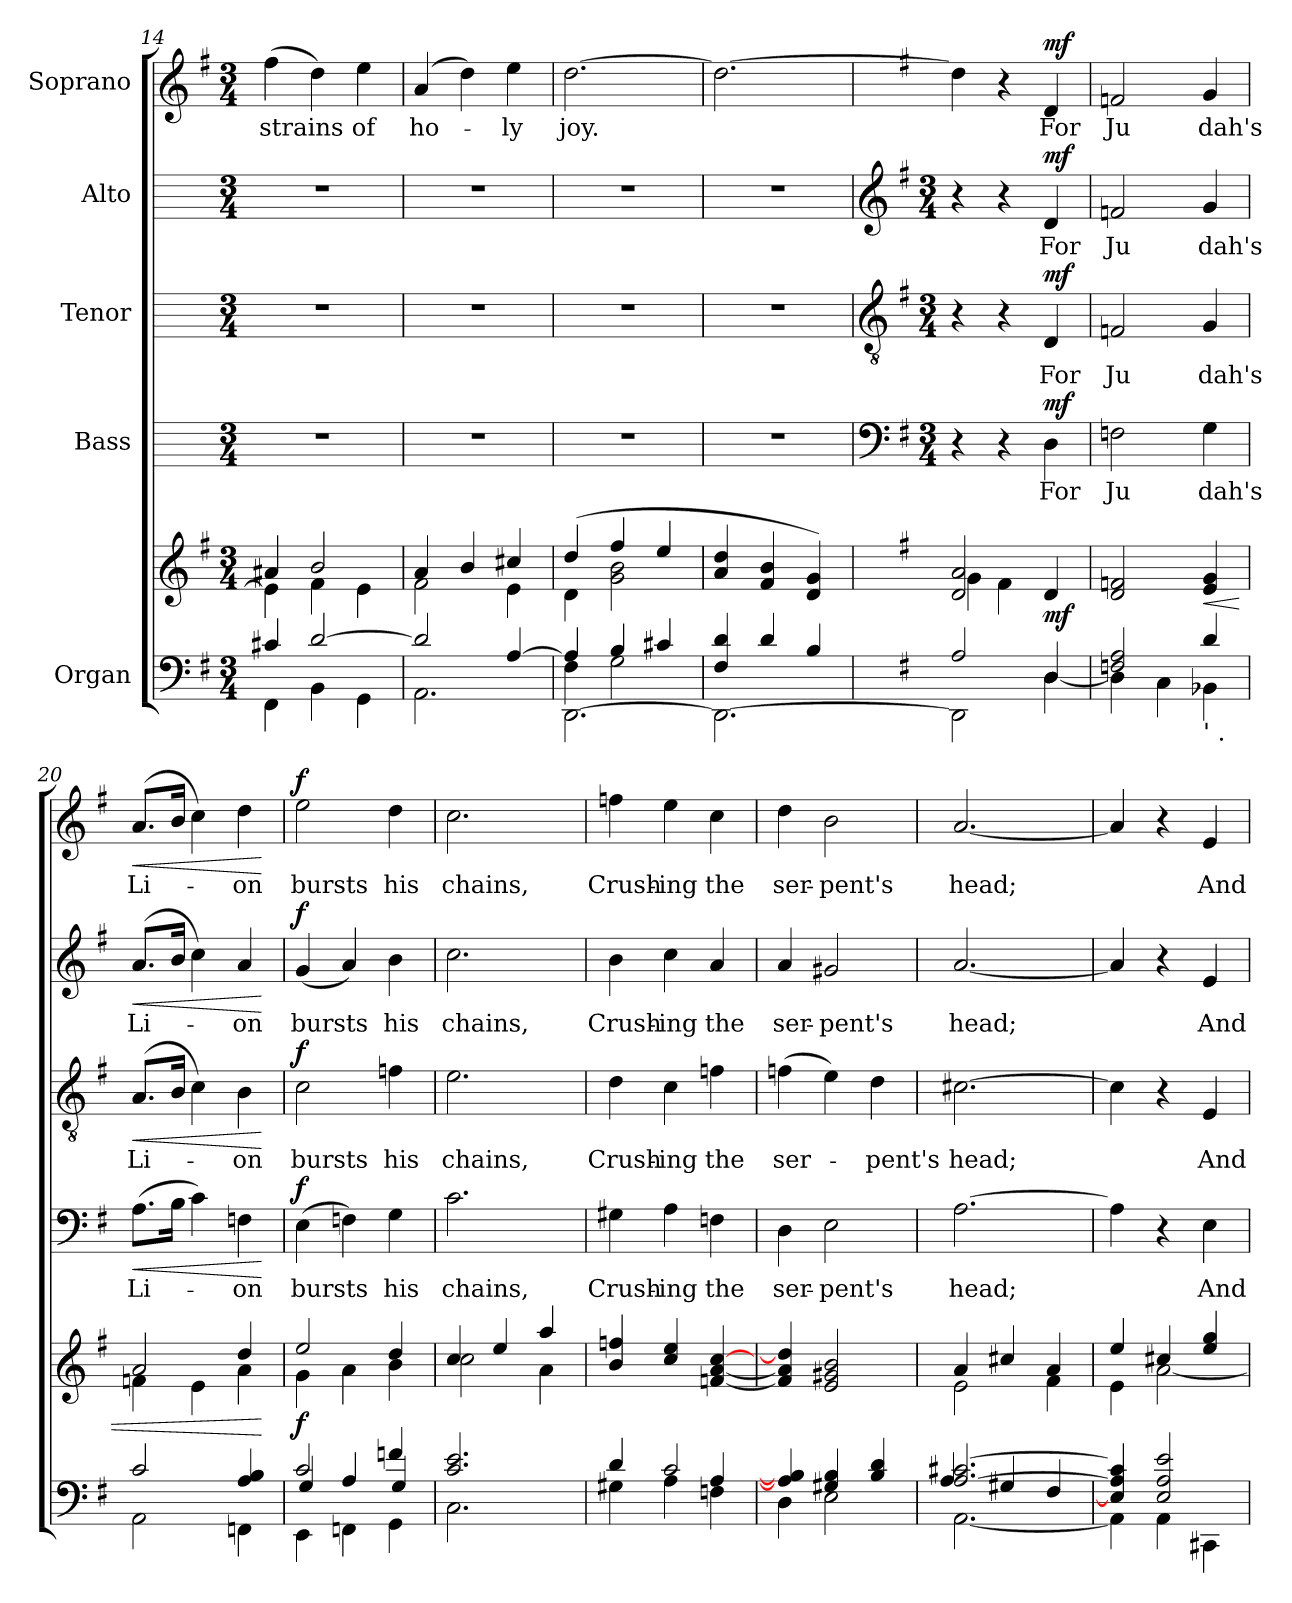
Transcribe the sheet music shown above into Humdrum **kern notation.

**kern	**kern	**dynam	**kern	**text	**dynam	**kern	**text	**dynam	**kern	**text	**dynam	**kern	**text	**dynam
*part5	*part5	*part5	*part4	*part4	*part4	*part3	*part3	*part3	*part2	*part2	*part2	*part1	*part1	*part1
*staff6	*staff5	*staff5/6	*staff4	*staff4	*staff4	*staff3	*staff3	*staff3	*staff2	*staff2	*staff2	*staff1	*staff1	*staff1
*I"Organ	*	*	*I"Bass	*	*	*I"Tenor	*	*	*I"Alto	*	*	*I"Soprano	*	*
*clefF4	*clefG2	*	*	*	*	*	*	*	*	*	*	*clefG2	*	*
*k[f#]	*k[f#]	*	*	*	*	*	*	*	*	*	*	*k[f#]	*	*
*G:	*G:	*	*	*	*	*	*	*	*	*	*	*G:	*	*
*M3/4	*M3/4	*	*M3/4	*	*	*M3/4	*	*	*M3/4	*	*	*M3/4	*	*
=14	=14	=14	=14	=14	=14	=14	=14	=14	=14	=14	=14	=14	=14	=14
*^	*	*	*	*	*	*	*	*	*	*	*	*	*	*
!	!LO:N:vis=1	!	!	!	!	!	!	!	!	!	!	!	!	!LO:LY:b	!
*	*^	*^	*	*	*	*	*	*	*	*	*	*	*	*	*
4c#X/	2.ryy	4FF#\	4a#X/	4e\]	.	2.r	.	.	2.r	.	.	2.r	.	.	(>4ff#	strains	.
[2d/	.	4BB\	2b/	4f#\	.	.	.	.	.	.	.	.	.	.	4dd)	.	.
!	!	!	!	!	!	!	!	!	!	!	!	!	!	!	!	!LO:LY:b	!
.	.	4GG\	.	4e\	.	.	.	.	.	.	.	.	.	.	4ee	of	.
=15	=15	=15	=15	=15	=15	=15	=15	=15	=15	=15	=15	=15	=15	=15	=15	=15	=15
!	!LO:N:vis=1	!	!	!	!	!	!	!	!	!	!	!	!	!	!	!LO:LY:b	!
2d/]	2.ryy	2.AA\	4a/	2f#\	.	2.r	.	.	2.r	.	.	2.r	.	.	(4a	ho-	.
.	.	.	4b/	.	.	.	.	.	.	.	.	.	.	.	4dd)	.	.
!	!	!	!	!	!	!	!	!	!	!	!	!	!	!	!	!LO:LY:b	!
[4A/	.	.	4cc#X/	4e\	.	.	.	.	.	.	.	.	.	.	4ee	ly	.
=16	=16	=16	=16	=16	=16	=16	=16	=16	=16	=16	=16	=16	=16	=16	=16	=16	=16
!	!	!	!	!	!	!	!	!	!	!	!	!	!	!	!	!LO:LY:b	!
4A/]	4F#\	[2.DD\	(<4dd/	4d\	.	2.r	.	.	2.r	.	.	2.r	.	.	[2.dd	joy.	.
4B/	2G\	.	4ff#/	2g\ 2b\	.	.	.	.	.	.	.	.	.	.	.	.	.
4c#X/	.	.	4ee/	.	.	.	.	.	.	.	.	.	.	.	.	.	.
=17	=17	=17	=17	=17	=17	=17	=17	=17	=17	=17	=17	=17	=17	=17	=17	=17	=17
4F#/ 4d/	2ryy	2.DD\_	4a/ 4dd/	2ryy	.	2.r	.	.	2.r	.	.	2.r	.	.	2.dd_	.	.
4d/	.	.	4f#/ 4b/	.	.	.	.	.	.	.	.	.	.	.	.	.	.
4B/	4ryy	.	4d/ 4g/)	4ryy	.	.	.	.	.	.	.	.	.	.	.	.	.
!!LO:LB:g=z
=18	=18	=18	=18	=18	=18	=18	=18	=18	=18	=18	=18	=18	=18	=18	=18	=18	=18
*	*	*	*	*	*	*clefF4	*	*	*clefGv2	*	*	*clefG2	*	*	*	*	*
*	*	*	*	*	*	*k[f#]	*	*	*k[f#]	*	*	*k[f#]	*	*	*	*	*
*	*	*	*	*	*	*G:	*	*	*G:	*	*	*G:	*	*	*	*	*
*	*	*	*	*	*	*M3/4	*	*	*M3/4	*	*	*M3/4	*	*	*	*	*
2A/	2DD\]	2ryy	2d/ 2a/	4g\	.	4r	.	.	4r	.	.	4r	.	.	4dd]	.	.
.	.	.	.	4f#\	.	4r	.	.	4r	.	.	4r	.	.	4r	.	.
!	!	!	!	!	!LO:DY:b	!	!LO:LY:b	!LO:DY:b	!	!LO:LY:b	!LO:DY:b	!	!LO:LY:b	!LO:DY:b	!	!LO:LY:b	!LO:DY:b
4D/	[4D\	4ryy	4d/	4ryy	mf	4D	For	mf	4D	For	mf	4d	For	mf	4d	For	mf
=19	=19	=19	=19	=19	=19	=19	=19	=19	=19	=19	=19	=19	=19	=19	=19	=19	=19
!	!	!	!	!	!	!	!LO:LY:b	!	!	!LO:LY:b	!	!	!LO:LY:b	!	!	!LO:LY:b	!
2Fn/ 2A/	4D\]	2ryy	2d/ 2fn/	2ryy	.	2Fn	Ju	.	2Fn	Ju	.	2fn	Ju	.	2fn	Ju	.
.	4C\	.	.	.	.	.	.	.	.	.	.	.	.	.	.	.	.
!LO:TX:b:t='    .	!	!	!	!	!	!	!	!	!	!	!	!	!	!	!	!	!
!	!	!	!	!	!LO:HP:b	!	!LO:LY:b	!	!	!LO:LY:b	!	!	!LO:LY:b	!	!	!LO:LY:b	!
4d/	4BB-X\	4ryy	4e/ 4g/	4ryy	<	4G	dah's	.	4G	dah's	.	4g	dah's	.	4g	dah's	.
=20	=20	=20	=20	=20	=20	=20	=20	=20	=20	=20	=20	=20	=20	=20	=20	=20	=20
!	!	!	!	!	!	!	!LO:LY:b	!LO:HP:b	!	!LO:LY:b	!LO:HP:b	!	!LO:LY:b	!LO:HP:b	!	!LO:LY:b	!LO:HP:b
2c/	2AA\	2ryy	2a/	4fn\	.	(>8.AL	Li-	<	(<8.AL	Li-	<	(<8.aL	Li-	<	(<8.aL	Li-	<
.	.	.	.	.	.	16BJ	.	.	16BJ	.	.	16bJ	.	.	16bJ	.	.
.	.	.	.	4e\	.	4c)	.	.	4c)	.	.	4cc)	.	.	4cc)	.	.
!	!	!	!	!	!	!	!LO:LY:b	!	!	!LO:LY:b	!	!	!LO:LY:b	!	!	!LO:LY:b	!
4A/ 4B/	4FFn\	4ryy	4dd/	4a\	.	4Fn	on	.	4B	on	.	4a	on	.	4dd	on	.
*v	*v	*v	*	*	*	*	*	*	*	*	*	*	*	*	*	*	*
*	*v	*v	*	*	*	*	*	*	*	*	*	*	*	*	*
.	.	[	.	.	[	.	.	[	.	.	[	.	.	[
=21	=21	=21	=21	=21	=21	=21	=21	=21	=21	=21	=21	=21	=21	=21
*^	*^	*	*	*	*	*	*	*	*	*	*	*	*	*
*	*^	*	*	*	*	*	*	*	*	*	*	*	*	*	*	*
!	!	!	!	!	!LO:DY:b	!	!LO:LY:b	!LO:DY:b	!	!LO:LY:b	!LO:DY:b	!	!LO:LY:b	!LO:DY:b	!	!LO:LY:b	!LO:DY:b
2c/	4EE\	4G	2ee/	4g\	f	(>4E	bursts	f	2c	bursts	f	(<4g	bursts	f	2ee	bursts	f
.	4FFn\	4A	.	4a\	.	4Fn)	.	.	.	.	.	4a)	.	.	.	.	.
!	!	!	!	!	!	!	!LO:LY:b	!	!	!LO:LY:b	!	!	!LO:LY:b	!	!	!LO:LY:b	!
4fn/	4GG\	4G	4dd/	4b\	.	4G	his	.	4fn	his	.	4b	his	.	4dd	his	.
=22	=22	=22	=22	=22	=22	=22	=22	=22	=22	=22	=22	=22	=22	=22	=22	=22	=22
!	!	!	!	!	!	!	!LO:LY:b	!	!	!LO:LY:b	!	!	!LO:LY:b	!	!	!LO:LY:b	!
2.c/ 2.e/	2.C\	2ryy	4cc/	2cc\	.	2.c	chains,	.	2.e	chains,	.	2.cc	chains,	.	2.cc	chains,	.
.	.	.	4ee/	.	.	.	.	.	.	.	.	.	.	.	.	.	.
.	.	4ryy	4aa/	4a\	.	.	.	.	.	.	.	.	.	.	.	.	.
=23	=23	=23	=23	=23	=23	=23	=23	=23	=23	=23	=23	=23	=23	=23	=23	=23	=23
!	!	!	!	!	!	!	!LO:LY:b	!	!	!LO:LY:b	!	!	!LO:LY:b	!	!	!LO:LY:b	!
2ryy	4G#X\	4d	4b/ 4ffn/	2ryy	.	4G#X	Crush-	.	4d	Crush-	.	4b	Crush-	.	4ffn	Crush-	.
!	!	!	!	!	!	!	!LO:LY:b	!	!	!LO:LY:b	!	!	!LO:LY:b	!	!	!LO:LY:b	!
.	4A\	2c/	4cc/ 4ee/	.	.	4A	-ing	.	4c	-ing	.	4cc	-ing	.	4ee	-ing	.
!	!	!	!	!	!	!	!LO:LY:b	!	!	!LO:LY:b	!	!	!LO:LY:b	!	!	!LO:LY:b	!
4A/	4Fn\	.	[4fn/ [4a/ [4cc/	4ryy	.	4Fn	the	.	4fn	the	.	4a	the	.	4cc	the	.
=24	=24	=24	=24	=24	=24	=24	=24	=24	=24	=24	=24	=24	=24	=24	=24	=24	=24
!	!	!	!	!	!	!	!LO:LY:b	!	!	!LO:LY:b	!	!	!LO:LY:b	!	!	!LO:LY:b	!
4A/] 4B/]	4D\	2ryy	4f/] 4a/] 4dd/]	2ryy	.	4D	ser-	.	(>4fn	ser-	.	4a	ser-	.	4dd	ser-	.
!	!	!	!	!	!	!	!LO:LY:b	!	!	!	!	!	!LO:LY:b	!	!	!LO:LY:b	!
4G#X/ 4B/	2E\	.	2e/ 2g#X/ 2b/	.	.	2E	-pent's	.	4e)	.	.	2g#X	-pent's	.	2b	-pent's	.
!	!	!	!	!	!	!	!	!	!	!LO:LY:b	!	!	!	!	!	!	!
4B/ 4d/	.	4ryy	.	4ryy	.	.	.	.	4d	pent's	.	.	.	.	.	.	.
=25	=25	=25	=25	=25	=25	=25	=25	=25	=25	=25	=25	=25	=25	=25	=25	=25	=25
!	!	!	!	!	!	!	!LO:LY:b	!	!	!LO:LY:b	!	!	!LO:LY:b	!	!	!LO:LY:b	!
[2.A/ [2.c#X/	[2.AA\	4A	4a/	2e\	.	[2.A	head;	.	[2.c#X	head;	.	[2.a	head;	.	[2.a	head;	.
.	.	4G#X	4cc#X/	.	.	.	.	.	.	.	.	.	.	.	.	.	.
.	.	4F#	4a/	4f#\	.	.	.	.	.	.	.	.	.	.	.	.	.
=26	=26	=26	=26	=26	=26	=26	=26	=26	=26	=26	=26	=26	=26	=26	=26	=26	=26
!	!	!LO:N:vis=1	!	!	!	!	!	!	!	!	!	!	!	!	!	!	!
4E/] 4A/] 4c#/]	4AA\]	2.ryy	4ee/	4e\	.	4A]	.	.	4c#]	.	.	4a]	.	.	4a]	.	.
2E/ 2A/ 2e/	4AA\	.	4cc#X/	[2a\	.	4r	.	.	4r	.	.	4r	.	.	4r	.	.
!	!	!	!	!	!	!	!LO:LY:b	!	!	!LO:LY:b	!	!	!LO:LY:b	!	!	!LO:LY:b	!
.	4CC#X\	.	4ee/ 4gg/	.	.	4E	And	.	4E	And	.	4e	And	.	4e	And	.
*v	*v	*v	*	*	*	*	*	*	*	*	*	*	*	*	*	*	*
*	*v	*v	*	*	*	*	*	*	*	*	*	*	*	*	*
=	=	=	=	=	=	=	=	=	=	=	=	=	=	=
*-	*-	*-	*-	*-	*-	*-	*-	*-	*-	*-	*-	*-	*-	*-
